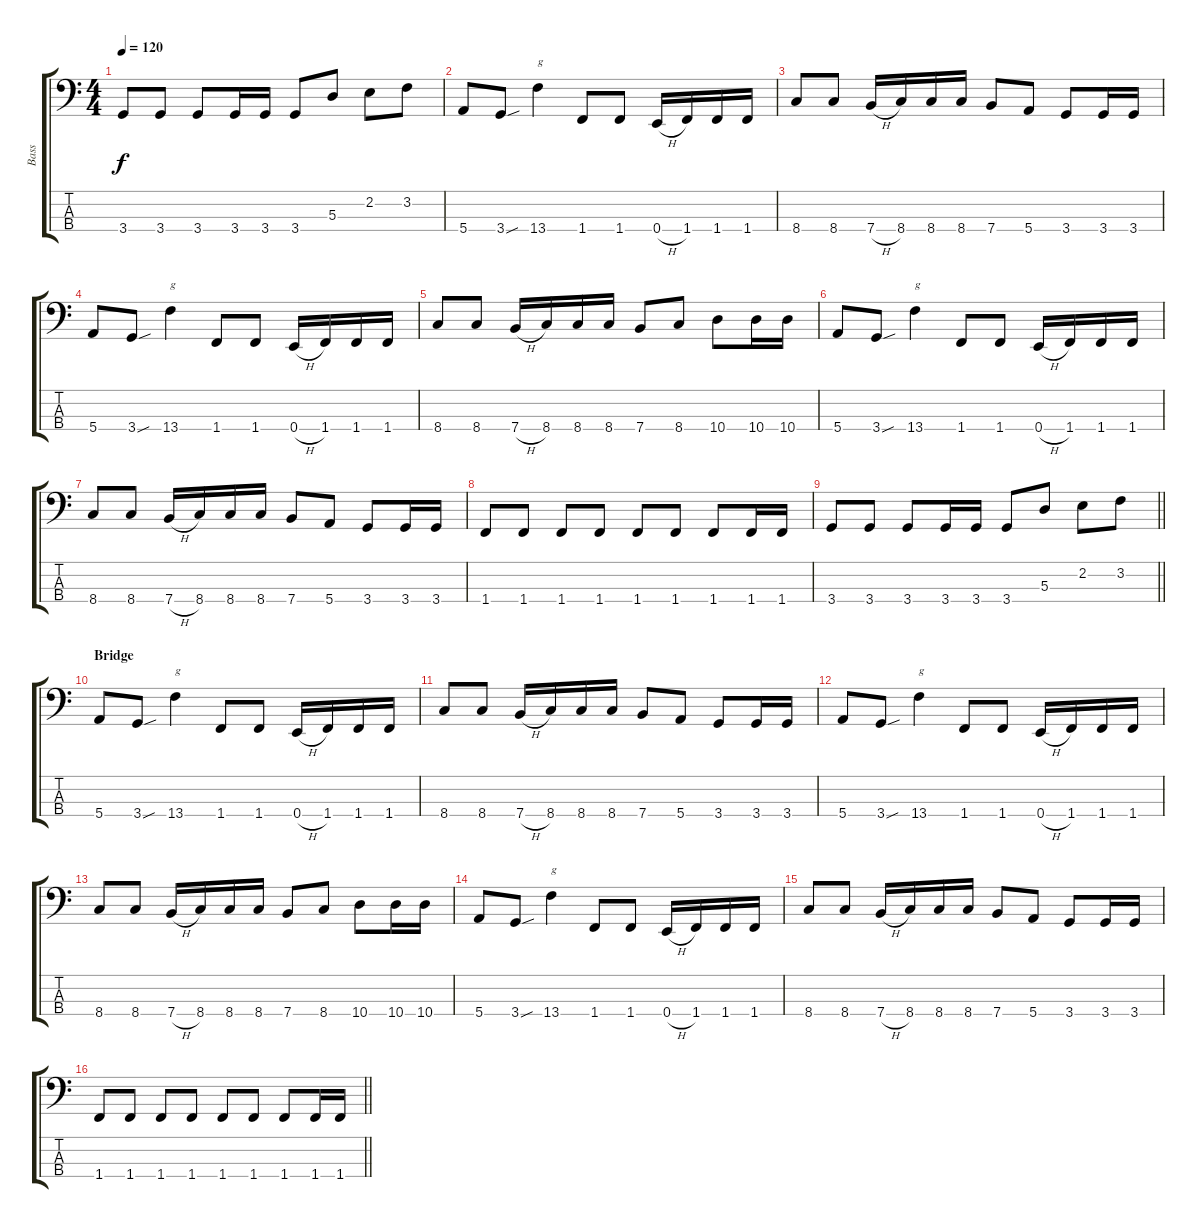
\track ("Bass" "Bass") {instrument electricbasspick}
\staff {score tabs}
\tuning (G2 D2 A1 E1) {hide}
\ts (4 4)
\tempo 120
\clef f4
\ks c
3.4.8{dy f} 3.4.8 3.4.8 3.4.16 3.4.16 3.4.8 5.3.8 2.2.8 3.2.8 |
5.4.8 3.4{sou}.8 13.4.4{txt "g"} 1.4.8 1.4.8 0.4{h}.16 1.4.16 1.4.16 1.4.16 |
8.4.8 8.4.8 7.4{h}.16 8.4.16 8.4.16 8.4.16 7.4.8 5.4.8 3.4.8 3.4.16 3.4.16 |
5.4.8 3.4{sou}.8 13.4.4{txt "g"} 1.4.8 1.4.8 0.4{h}.16 1.4.16 1.4.16 1.4.16 |
8.4.8 8.4.8 7.4{h}.16 8.4.16 8.4.16 8.4.16 7.4.8 8.4.8 10.4.8 10.4.16 10.4.16 |
5.4.8 3.4{sou}.8 13.4.4{txt "g"} 1.4.8 1.4.8 0.4{h}.16 1.4.16 1.4.16 1.4.16 |
8.4.8 8.4.8 7.4{h}.16 8.4.16 8.4.16 8.4.16 7.4.8 5.4.8 3.4.8 3.4.16 3.4.16 |
1.4.8 1.4.8 1.4.8 1.4.8 1.4.8 1.4.8 1.4.8 1.4.16 1.4.16 |
\barLineRight lightlight
3.4.8 3.4.8 3.4.8 3.4.16 3.4.16 3.4.8 5.3.8 2.2.8 3.2.8 |
\section ("" "Bridge")
5.4.8 3.4{sou}.8 13.4.4{txt "g"} 1.4.8 1.4.8 0.4{h}.16 1.4.16 1.4.16 1.4.16 |
8.4.8 8.4.8 7.4{h}.16 8.4.16 8.4.16 8.4.16 7.4.8 5.4.8 3.4.8 3.4.16 3.4.16 |
5.4.8 3.4{sou}.8 13.4.4{txt "g"} 1.4.8 1.4.8 0.4{h}.16 1.4.16 1.4.16 1.4.16 |
8.4.8 8.4.8 7.4{h}.16 8.4.16 8.4.16 8.4.16 7.4.8 8.4.8 10.4.8 10.4.16 10.4.16 |
5.4.8 3.4{sou}.8 13.4.4{txt "g"} 1.4.8 1.4.8 0.4{h}.16 1.4.16 1.4.16 1.4.16 |
8.4.8 8.4.8 7.4{h}.16 8.4.16 8.4.16 8.4.16 7.4.8 5.4.8 3.4.8 3.4.16 3.4.16 |
\barLineRight lightlight
1.4.8 1.4.8 1.4.8 1.4.8 1.4.8 1.4.8 1.4.8 1.4.16 1.4.16
